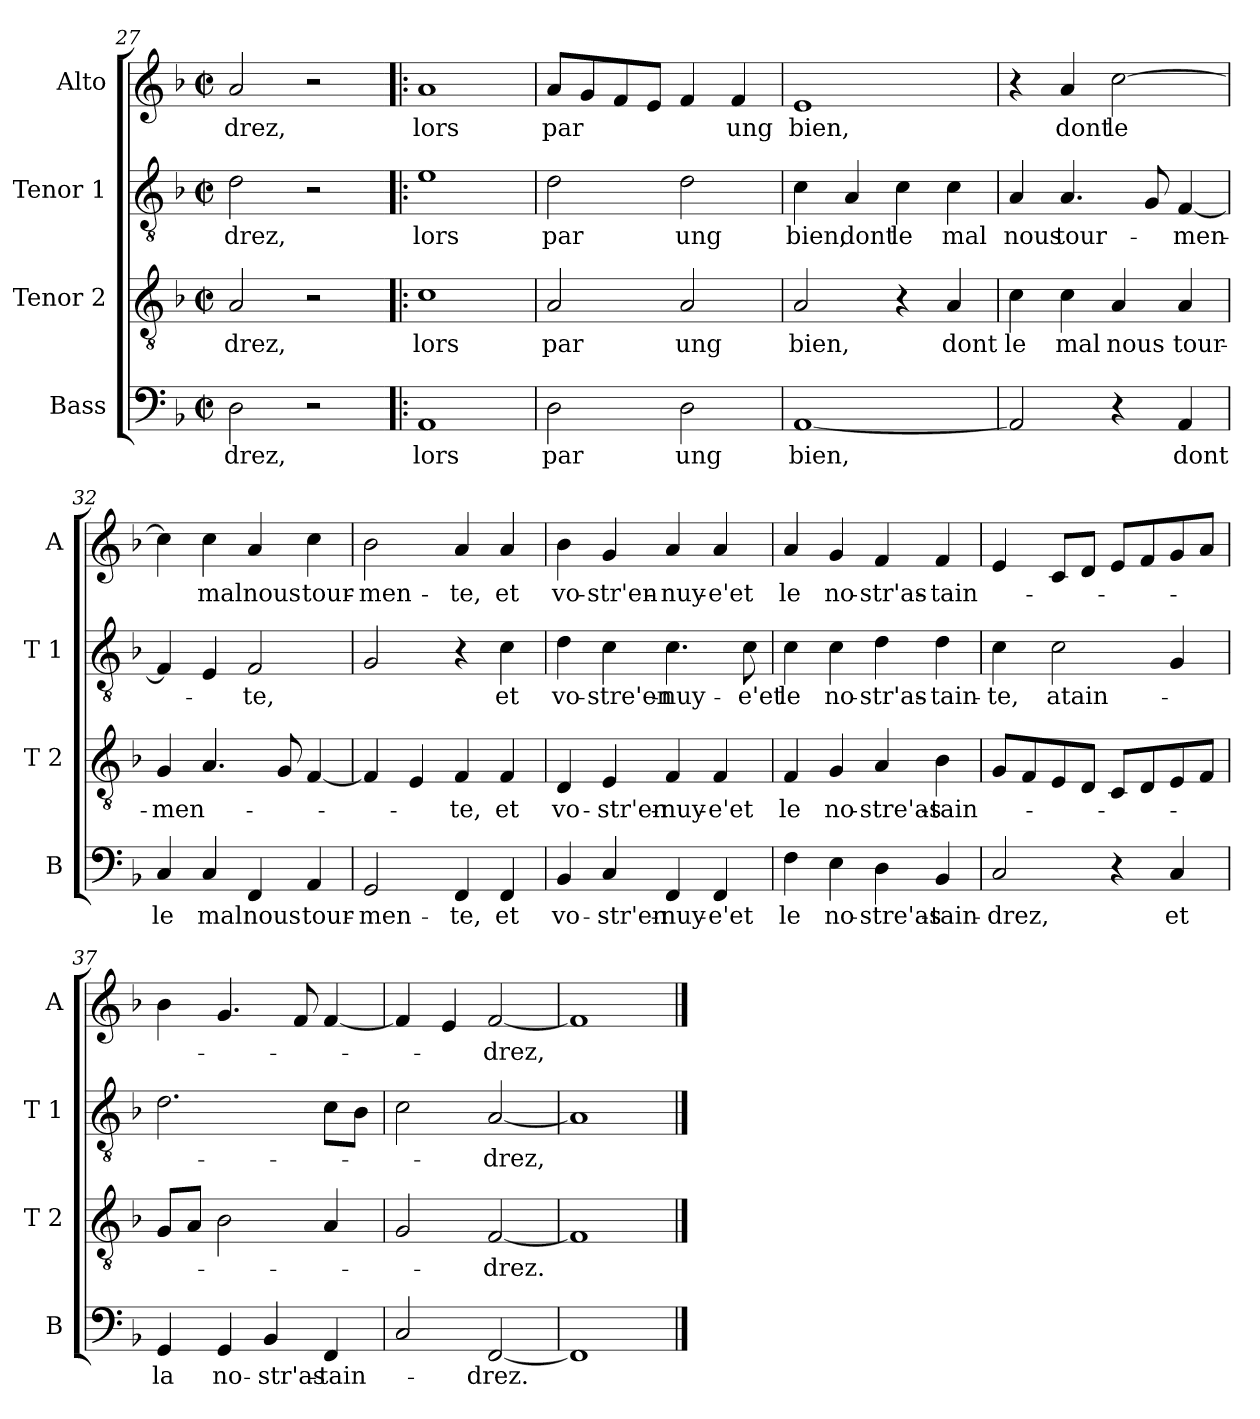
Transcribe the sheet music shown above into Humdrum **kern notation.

**kern	**text	**kern	**text	**kern	**text	**kern	**text
*part4	*part4	*part3	*part3	*part2	*part2	*part1	*part1
*staff4	*staff4	*staff3	*staff3	*staff2	*staff2	*staff1	*staff1
*I"Bass	*	*I"Tenor 2	*	*I"Tenor 1	*	*I"Alto	*
*I'B	*	*I'T 2	*	*I'T 1	*	*I'A	*
!!LO:PB:g=z
*clefF4	*	*clefGv2	*	*clefGv2	*	*clefG2	*
*k[b-]	*	*k[b-]	*	*k[b-]	*	*k[b-]	*
*F:	*	*F:	*	*F:	*	*F:	*
*M2/2	*	*M2/2	*	*M2/2	*	*M2/2	*
*met(c|)	*	*met(c|)	*	*met(c|)	*	*met(c|)	*
=27	=27	=27	=27	=27	=27	=27	=27
!	!LO:LY:b	!	!LO:LY:b	!	!LO:LY:b	!	!LO:LY:b
2D\	-drez,	2A/	-drez,	2d\	-drez,	2a/	-drez,
2r	.	2r	.	2r	.	2r	.
=28!|:	=28!|:	=28!|:	=28!|:	=28!|:	=28!|:	=28!|:	=28!|:
!	!LO:LY:b	!	!LO:LY:b	!	!LO:LY:b	!	!LO:LY:b
1AA	lors	1c	lors	1e	lors	1a	lors
=29	=29	=29	=29	=29	=29	=29	=29
!	!LO:LY:b	!	!LO:LY:b	!	!LO:LY:b	!	!LO:LY:b
2D\	par	2A/	par	2d\	par	8a/L	par
.	.	.	.	.	.	8g/	.
.	.	.	.	.	.	8f/	.
.	.	.	.	.	.	8e/J	.
!	!LO:LY:b	!	!LO:LY:b	!	!LO:LY:b	!	!
2D\	ung	2A/	ung	2d\	ung	4f/	.
!	!	!	!	!	!	!	!LO:LY:b
.	.	.	.	.	.	4f/	ung
=30	=30	=30	=30	=30	=30	=30	=30
!	!LO:LY:b	!	!LO:LY:b	!	!LO:LY:b	!	!LO:LY:b
[1AA	bien,	2A/	bien,	4c\	bien,	1e	bien,
!	!	!	!	!	!LO:LY:b	!	!
.	.	.	.	4A/	dont	.	.
!	!	!	!	!	!LO:LY:b	!	!
.	.	4r	.	4c\	le	.	.
!	!	!	!LO:LY:b	!	!LO:LY:b	!	!
.	.	4A/	dont	4c\	mal	.	.
=31	=31	=31	=31	=31	=31	=31	=31
!	!	!	!LO:LY:b	!	!LO:LY:b	!	!
2AA/]	.	4c\	le	4A/	nous	4r	.
!	!	!	!LO:LY:b	!	!LO:LY:b	!	!LO:LY:b
.	.	4c\	mal	4.A/	tour-	4a/	dont
!	!	!	!LO:LY:b	!	!	!	!LO:LY:b
4r	.	4A/	nous	.	.	[2cc\	le
.	.	.	.	8G/	.	.	.
!	!LO:LY:b	!	!LO:LY:b	!	!LO:LY:b	!	!
4AA/	dont	4A/	tour-	[4F/	-men-	.	.
!!LO:LB:g=z
=32	=32	=32	=32	=32	=32	=32	=32
!	!LO:LY:b	!	!LO:LY:b	!	!	!	!
4C/	le	4G/	-men-	4F/]	.	4cc\]	.
!	!LO:LY:b	!	!	!	!	!	!LO:LY:b
4C/	mal	4.A/	.	4E/	.	4cc\	mal
!	!LO:LY:b	!	!	!	!LO:LY:b	!	!LO:LY:b
4FF/	nous	.	.	2F/	-te,	4a/	nous
.	.	8G/	.	.	.	.	.
!	!LO:LY:b	!	!	!	!	!	!LO:LY:b
4AA/	tour-	[4F/	.	.	.	4cc\	tour-
=33	=33	=33	=33	=33	=33	=33	=33
!	!LO:LY:b	!	!	!	!	!	!LO:LY:b
2GG/	-men-	4F/]	.	2G/	.	2b-\	-men-
.	.	4E/	.	.	.	.	.
!	!LO:LY:b	!	!LO:LY:b	!	!	!	!LO:LY:b
4FF/	-te,	4F/	-te,	4r	.	4a/	-te,
!	!LO:LY:b	!	!LO:LY:b	!	!LO:LY:b	!	!LO:LY:b
4FF/	et	4F/	et	4c\	et	4a/	et
=34	=34	=34	=34	=34	=34	=34	=34
!	!LO:LY:b	!	!LO:LY:b	!	!LO:LY:b	!	!LO:LY:b
4BB-/	vo-	4D/	vo-	4d\	vo-	4b-\	vo-
!	!LO:LY:b	!	!LO:LY:b	!	!LO:LY:b	!	!LO:LY:b
4C/	-str'en-	4E/	-str'en-	4c\	-stre'en-	4g/	-str'en-
!	!LO:LY:b	!	!LO:LY:b	!	!LO:LY:b	!	!LO:LY:b
4FF/	-nuy-	4F/	-nuy-	4.c\	-nuy-	4a/	-nuy-
!	!LO:LY:b	!	!LO:LY:b	!	!	!	!LO:LY:b
4FF/	-e'et	4F/	-e'et	.	.	4a/	-e'et
!	!	!	!	!	!LO:LY:b	!	!
.	.	.	.	8c\	-e'et	.	.
=35	=35	=35	=35	=35	=35	=35	=35
!	!LO:LY:b	!	!LO:LY:b	!	!LO:LY:b	!	!LO:LY:b
4F\	le	4F/	le	4c\	le	4a/	le
!	!LO:LY:b	!	!LO:LY:b	!	!LO:LY:b	!	!LO:LY:b
4E\	no-	4G/	no-	4c\	no-	4g/	no-
!	!LO:LY:b	!	!LO:LY:b	!	!LO:LY:b	!	!LO:LY:b
4D\	-stre'as-	4A/	-stre'as-	4d\	-str'as-	4f/	-str'as-
!	!LO:LY:b	!	!LO:LY:b	!	!LO:LY:b	!	!LO:LY:b
4BB-/	-tain-	4B-\	-tain-	4d\	-tain-	4f/	-tain-
!!LO:LB:g=z
=36	=36	=36	=36	=36	=36	=36	=36
!	!LO:LY:b	!	!	!	!LO:LY:b	!	!
2C/	-drez,	8G/L	.	4c\	-te,	4e/	.
.	.	8F/	.	.	.	.	.
!	!	!	!	!	!LO:LY:b	!	!
.	.	8E/	.	2c\	atain-	8c/L	.
.	.	8D/J	.	.	.	8d/J	.
4r	.	8C/L	.	.	.	8e/L	.
.	.	8D/	.	.	.	8f/	.
!	!LO:LY:b	!	!	!	!	!	!
4C/	et	8E/	.	4G/	.	8g/	.
.	.	8F/J	.	.	.	8a/J	.
=37	=37	=37	=37	=37	=37	=37	=37
!	!LO:LY:b	!	!	!	!	!	!
4GG/	la	8G/L	.	2.d\	.	4b-\	.
.	.	8A/J	.	.	.	.	.
!	!LO:LY:b	!	!	!	!	!	!
4GG/	no-	2B-\	.	.	.	4.g/	.
!	!LO:LY:b	!	!	!	!	!	!
4BB-/	-str'as-	.	.	.	.	.	.
.	.	.	.	.	.	8f/	.
!	!LO:LY:b	!	!	!	!	!	!
4FF/	-tain-	4A/	.	8c\L	.	[4f/	.
.	.	.	.	8B-\J	.	.	.
=38	=38	=38	=38	=38	=38	=38	=38
2C/	.	2G/	.	2c\	.	4f/]	.
.	.	.	.	.	.	4e/	.
!	!LO:LY:b	!	!LO:LY:b	!	!LO:LY:b	!	!LO:LY:b
[2FF/	-drez.	[2F/	-drez.	[2A/	-drez,	[2f/	-drez,
=39	=39	=39	=39	=39	=39	=39	=39
1FF]	.	1F]	.	1A]	.	1f]	.
==	==	==	==	==	==	==	==
*-	*-	*-	*-	*-	*-	*-	*-
